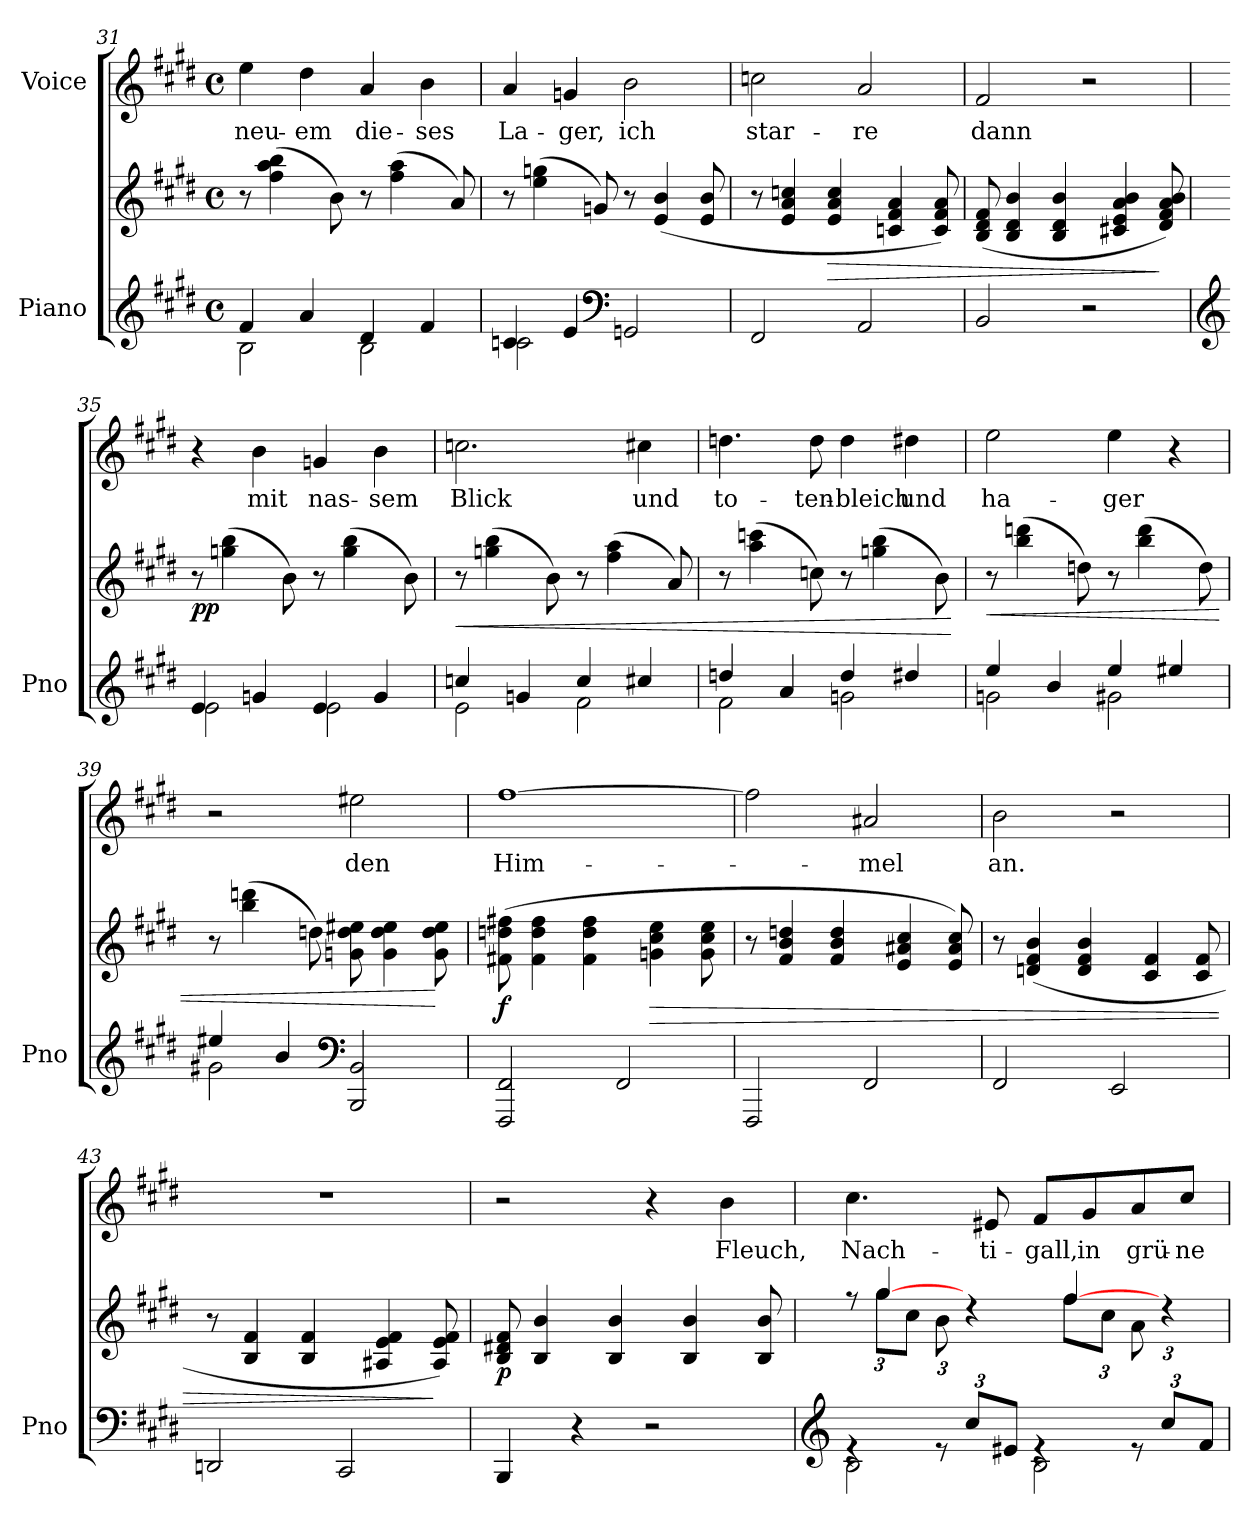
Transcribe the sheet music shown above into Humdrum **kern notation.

**kern	**kern	**dynam	**kern	**text
*part2	*part2	*part2	*part1	*part1
*staff3	*staff2	*staff2/3	*staff1	*staff1
*I"Piano	*	*	*I"Voice	*
*I'Pno	*	*	*	*
*clefG2	*clefG2	*	*clefG2	*
*k[f#c#g#d#]	*k[f#c#g#d#]	*	*k[f#c#g#d#]	*
*M4/4	*M4/4	*	*M4/4	*
*met(c)	*met(c)	*	*met(c)	*
=31	=31	=31	=31	=31
*^	*	*	*	*
!	!	!	!	!	!LO:LY:b
4f#/	2B\	8r	.	4ee\	neu-
.	.	(>4ff#\ 4aa\ 4bb\	.	.	.
!	!	!	!	!	!LO:LY:b
4a/	.	.	.	4dd#\	-em
.	.	8b\)	.	.	.
!	!	!	!	!	!LO:LY:b
4d#/	2B\	8r	.	4a/	die-
.	.	(>4ff#\ 4aa\	.	.	.
!	!	!	!	!	!LO:LY:b
4f#/	.	.	.	4b\	-ses
.	.	8a/)	.	.	.
=32	=32	=32	=32	=32	=32
!	!	!	!	!	!LO:LY:b
4cn/	2c\	8r	.	4a/	La-
.	.	(>4ee\ 4ggn\	.	.	.
!	!	!	!	!	!LO:LY:b
4e/	.	.	.	4gn/	-ger,
.	.	8gn/)	.	.	.
*clefF4	*	*	*	*	*
!	!	!	!	!	!LO:LY:b
2GGn/	2rGGyy	8r	.	2b\	ich
.	.	(>4e/ 4b/	.	.	.
.	.	8e/ 8b/	.	.	.
*v	*v	*	*	*	*
!!LO:LB:g=z
=33	=33	=33	=33	=33
!	!	!	!	!LO:LY:b
2FF#/	8r	.	2ccn\	star-
.	4e/ 4a/ 4ccn/	.	.	.
!	!	!LO:HP:b	!	!
.	4e/ 4a/ 4cc/	>	.	.
!	!	!	!	!LO:LY:b
2AA/	.	.	2a/	-re
.	4cn/ 4f#/ 4a/	.	.	.
.	8c/ 8f#/ 8a/)	.	.	.
=34	=34	=34	=34	=34
!	!	!	!	!LO:LY:b
2BB/	(>8B/ 8d#/ 8f#/	.	2f#/	dann
.	4B/ 4d#/ 4b/	.	.	.
.	4B/ 4d#/ 4b/	.	.	.
2r	.	.	2r	.
.	4c#X/ 4e/ 4a/ 4b/	.	.	.
.	8d#/ 8f#/ 8a/ 8b/)	]	.	.
=35	=35	=35	=35	=35
*clefG2	*	*	*	*
*^	*	*	*	*
!	!	!	!LO:DY:b	!	!
4e/	2e\	8r	pp	4r	.
.	.	(>4ggn\ 4bb\	.	.	.
!	!	!	!	!	!LO:LY:b
4gn/	.	.	.	4b\	mit
.	.	8b\)	.	.	.
!	!	!	!	!	!LO:LY:b
4e/	2e\	8r	.	4gn/	nas-
.	.	(>4gg\ 4bb\	.	.	.
!	!	!	!	!	!LO:LY:b
4g/	.	.	.	4b\	-sem
.	.	8b\)	.	.	.
=36	=36	=36	=36	=36	=36
!	!	!	!LO:HP:b	!	!LO:LY:b
4ccn/	2e\	8r	<	2.ccn\	Blick
.	.	(>4ggn\ 4bb\	.	.	.
4gn/	.	.	.	.	.
.	.	8b\)	.	.	.
4cc/	2f#\	8r	.	.	.
.	.	(>4ff#\ 4aa\	.	.	.
!	!	!	!	!	!LO:LY:b
4cc#X/	.	.	.	4cc#X\	und
.	.	8a/)	.	.	.
!!LO:LB:g=z
=37	=37	=37	=37	=37	=37
!	!	!	!	!	!LO:LY:b
4ddn/	2f#\	8r	.	4.ddn\	to-
.	.	(>4aa\ 4cccn\	.	.	.
4a/	.	.	.	.	.
!	!	!	!	!	!LO:LY:b
.	.	8ccn\)	.	8dd\	-ten-
!	!	!	!	!	!LO:LY:b
4dd/	2gn\	8r	.	4dd\	-bleich
.	.	(>4ggn\ 4bb\	.	.	.
!	!	!	!	!	!LO:LY:b
4dd#X/	.	.	.	4dd#X\	und
.	.	8b\)	.	.	.
*v	*v	*	*	*	*
.	.	[	.	.
=38	=38	=38	=38	=38
*^	*	*	*	*
!	!	!	!LO:HP:b	!	!LO:LY:b
4ee/	2gn\	8r	<	2ee\	ha-
.	.	(>4bb\ 4dddn\	.	.	.
4b/	.	.	.	.	.
.	.	8ddn\)	.	.	.
!	!	!	!	!	!LO:LY:b
4ee/	2g#X\	8r	.	4ee\	-ger
.	.	(>4bb\ 4ddd\	.	.	.
4ee#X/	.	.	.	4r	.
.	.	8dd\)	.	.	.
=39	=39	=39	=39	=39	=39
2g#X\	4ee#X/	8r	.	2r	.
.	.	(>4bb\ 4dddn\	.	.	.
.	4b/	.	.	.	.
.	.	8ddn\)	.	.	.
*clefF4	*	*	*	*	*
!	!	!	!	!	!LO:LY:b
2ryy	2BBB/ 2BB/	8gn\ 8dd\ 8ee#X\	.	2ee#X\	den
.	.	4g\ 4dd\ 4ee#\	.	.	.
.	.	8g\ 8dd\ 8ee#\	[	.	.
*v	*v	*	*	*	*
=40	=40	=40	=40	=40
!	!	!LO:DY:b	!	!LO:LY:b
2FFF#/ 2FF#/	(>8f#X\ 8ddn\ 8ff#X\	f	[1ff#	Him-
.	4f#\ 4dd\ 4ff#\	.	.	.
.	4f#\ 4dd\ 4ff#\	.	.	.
2FF#/	.	.	.	.
!	!	!LO:HP:b	!	!
.	4gn\ 4cc#\ 4ee\	>	.	.
.	8g\ 8cc#\ 8ee\	.	.	.
!!LO:LB:g=z
=41	=41	=41	=41	=41
2FFF#/	8r	.	2ff#\]	.
.	4f#/ 4b/ 4ddn/	.	.	.
.	4f#/ 4b/ 4dd/	.	.	.
!	!	!	!	!LO:LY:b
2FF#/	.	.	2a#X/	-mel
.	4e/ 4a#X/ 4cc#/	.	.	.
.	8e/ 8a#/ 8cc#/)	.	.	.
=42	=42	=42	=42	=42
!	!	!	!	!LO:LY:b
2FF#/	8r	.	2b\	an.
.	(>4dn/ 4f#/ 4b/	.	.	.
.	4d/ 4f#/ 4b/	.	.	.
2EE/	.	.	2r	.
.	4c#/ 4f#/	.	.	.
.	8c#/ 8f#/	.	.	.
=43	=43	=43	=43	=43
2DDn/	8r	.	1r	.
.	4B/ 4f#/	.	.	.
.	4B/ 4f#/	.	.	.
2CC#/	.	.	.	.
.	4A#X/ 4e/ 4f#/	.	.	.
.	8A#/ 8e/ 8f#/)	]	.	.
=44	=44	=44	=44	=44
!	!	!LO:DY:b	!	!
4BBB/	8B/ 8d#X/ 8f#/	p	2r	.
.	4B/ 4b/	.	.	.
4r	.	.	.	.
.	4B/ 4b/	.	.	.
2r	.	.	4r	.
.	4B/ 4b/	.	.	.
!	!	!	!	!LO:LY:b
.	.	.	4b\	Fleuch,
.	8B/ 8b/	.	.	.
!!LO:PB:g=z
=45	=45	=45	=45	=45
*clefG2	*	*	*	*
*^	*	*	*	*
*	*	*Xbrackettup	*	*	*
*	*	*^	*	*	*
!	!	!	!	!	!	!LO:LY:b
4re	2B\	12ryy	12rff	.	4.cc#\	Nach-
.	.	[4gg#/	(<12gg#\L	.	.	.
.	.	.	12cc#\J	.	.	.
*Xbrackettup	*	*	*	*	*	*
12re	.	.	12b\	.	.	.
12cc#/L	.	4ryy	4rdd	.	.	.
!	!	!	!	!	!	!LO:LY:b
.	.	.	.	.	8e#X/	-ti-
12e#X/J)	.	.	.	.	.	.
!	!	!	!	!	!	!LO:LY:b
4re	2B\	.	.	.	8f#/L	-gall,
.	.	[4ff#/	(<12ff#\L	.	.	.
!	!	!	!	!	!	!LO:LY:b
.	.	.	.	.	8g#/	in
.	.	.	12cc#\J	.	.	.
!	!	!	!	!	!	!LO:LY:b
12re	.	.	12a\	.	8a/	grü-
12cc#/L	.	6ryy	6rdd	.	.	.
!	!	!	!	!	!	!LO:LY:b
.	.	.	.	.	8cc#/J	-ne
12f#/J)	.	.	.	.	.	.
*v	*v	*	*	*	*	*
*	*v	*v	*	*	*
=	=	=	=	=
*-	*-	*-	*-	*-
